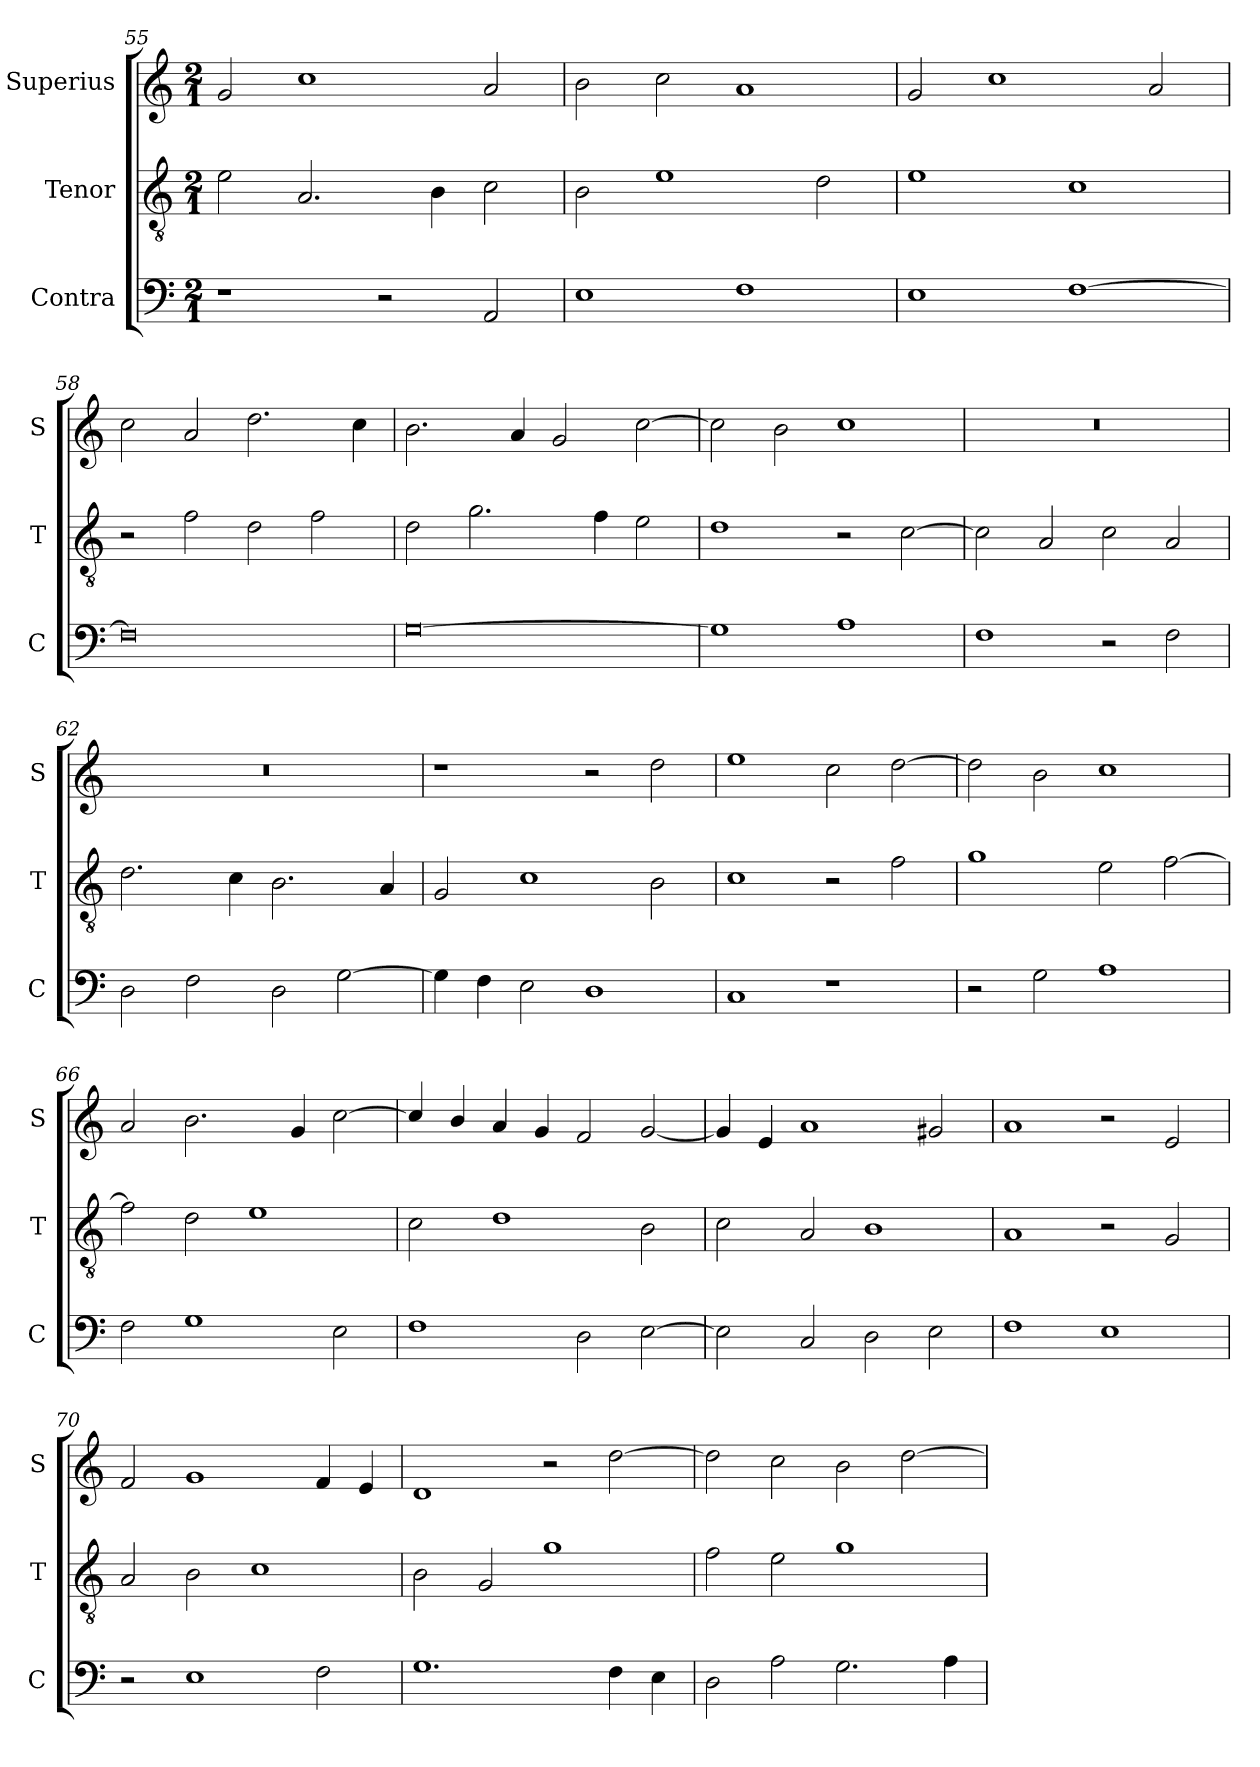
**kern	**kern	**kern
*part3	*part2	*part1
*staff3	*staff2	*staff1
*I"Contra	*I"Tenor	*I"Superius
*I'C	*I'T	*I'S
*clefF4	*clefGv2	*clefG2
*k[]	*k[]	*k[]
*M2/1	*M2/1	*M2/1
=55	=55	=55
1r	2e\	2g/
.	2.A/	1cc\
2r	.	.
.	4B\	.
2AA/	2c\	2a/
=56	=56	=56
1E\	2B\	2b\
.	1e\	2cc\
1F\	.	1a/
.	2d\	.
=57	=57	=57
1E\	1e\	2g/
.	.	1cc\
[1F\	1c\	.
.	.	2a/
=58	=58	=58
0F]	2r	2cc\
.	2f\	2a/
.	2d\	2.dd\
.	2f\	.
.	.	4cc\
=59	=59	=59
[0G	2d\	2.b\
.	2.g\	.
.	.	4a/
.	.	2g/
.	4f\	.
.	2e\	[2cc\
=60	=60	=60
1G\]	1d\	2cc\]
.	.	2b\
1A\	2r	1cc\
.	[2c\	.
=61	=61	=61
1F\	2c\]	0r
.	2A/	.
2r	2c\	.
2F\	2A/	.
=62	=62	=62
2D\	2.d\	0r
2F\	.	.
.	4c\	.
2D\	2.B\	.
[2G\	.	.
.	4A/	.
=63	=63	=63
4G\]	2G/	1r
4F\	.	.
2E\	1c\	.
1D\	.	2r
.	2B\	2dd\
=64	=64	=64
1C/	1c\	1ee\
1r	2r	2cc\
.	2f\	[2dd\
=65	=65	=65
2r	1g\	2dd\]
2G\	.	2b\
1A\	2e\	1cc\
.	[2f\	.
=66	=66	=66
2F\	2f\]	2a/
1G\	2d\	2.b\
.	1e\	.
.	.	4g/
2E\	.	[2cc\
=67	=67	=67
1F\	2c\	4cc/]
.	.	4b/
.	1d\	4a/
.	.	4g/
2D\	.	2f/
[2E\	2B\	[2g/
=68	=68	=68
2E\]	2c\	4g/]
.	.	4e/
2C/	2A/	1a/
2D\	1B\	.
2E\	.	2g#X/
=69	=69	=69
1F\	1A/	1a/
1E\	2r	2r
.	2G/	2e/
=70	=70	=70
2r	2A/	2f/
1E\	2B\	1g/
.	1c\	.
2F\	.	4f/
.	.	4e/
=71	=71	=71
1.G\	2B\	1d/
.	2G/	.
.	1g\	2r
4F\	.	[2dd\
4E\	.	.
=72	=72	=72
2D\	2f\	2dd\]
2A\	2e\	2cc\
2.G\	1g\	2b\
.	.	[2dd\
4A\	.	.
=	=	=
*-	*-	*-
